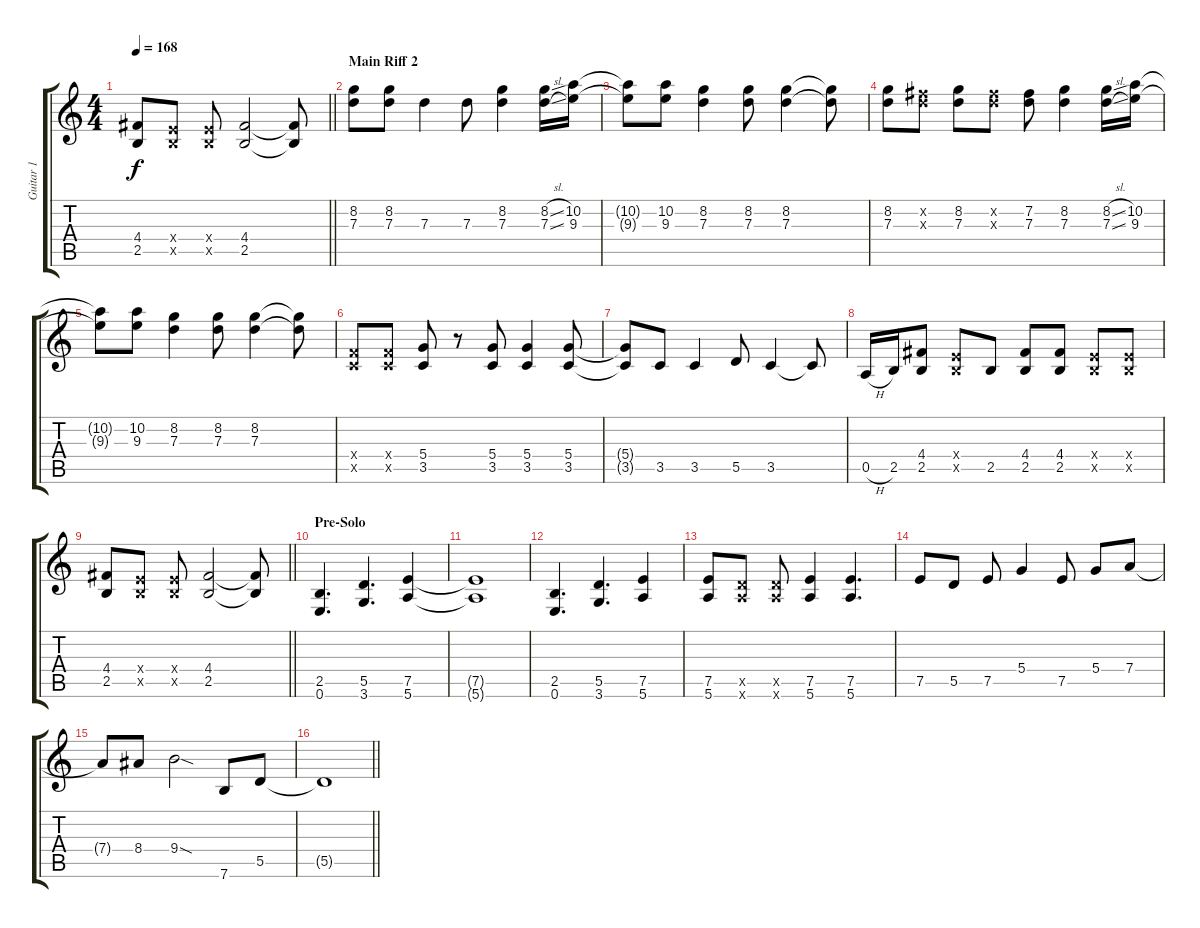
\track ("Guitar 1" "Guitar 1") {instrument overdrivenguitar}
\staff {score tabs}
\tuning (E4 B3 G3 D3 A2 E2) {hide}
\ts (4 4)
\tempo 168
\clef g2
\barLineRight lightlight
\ks c
(4.4 2.5).8{dy f} (2.4{x} 2.5{x}).8 (2.4{x} 2.5{x}).8 (4.4 2.5).2 (4.4{t} 2.5{t}).8 |
\section ("" "Main Riff 2")
(8.2 7.3).8 (8.2 7.3).8 7.3.4 7.3.8 (8.2 7.3).4 (8.2{sl} 7.3{sl}).16 (10.2 9.3).16 |
(10.2{t} 9.3{t}).8 (10.2 9.3).8 (8.2 7.3).4 (8.2 7.3).8 (8.2 7.3).4 (8.2{t} 7.3{t}).8 |
(8.2 7.3).8 (7.2{x} 7.3{x}).8 (8.2 7.3).8 (7.2{x} 7.3{x}).8 (7.2 7.3).8 (8.2 7.3).4 (8.2{sl} 7.3{sl}).16 (10.2 9.3).16 |
(10.2{t} 9.3{t}).8 (10.2 9.3).8 (8.2 7.3).4 (8.2 7.3).8 (8.2 7.3).4 (8.2{t} 7.3{t}).8 |
(3.4{x} 3.5{x}).8 (3.4{x} 3.5{x}).8 (5.4 3.5).8 r.8 (5.4 3.5).8 (5.4 3.5).4 (5.4 3.5).8 |
(5.4{t} 3.5{t}).8 3.5.8 3.5.4 5.5.8 3.5.4 3.5{t}.8 |
0.5{h}.16 2.5.16 (4.4 2.5).8 (2.4{x} 2.5{x}).8 2.5.8 (4.4 2.5).8 (4.4 2.5).8 (2.4{x} 2.5{x}).8 (2.4{x} 2.5{x}).8 |
\barLineRight lightlight
(4.4 2.5).8 (2.4{x} 2.5{x}).8 (2.4{x} 2.5{x}).8 (4.4 2.5).2 (4.4{t} 2.5{t}).8 |
\section ("" "Pre-Solo")
(2.5 0.6).4{d} (5.5 3.6).4{d} (7.5 5.6).4 |
(7.5{t} 5.6{t}).1 |
(2.5 0.6).4{d} (5.5 3.6).4{d} (7.5 5.6).4 |
(7.5 5.6).8 (5.5{x} 5.6{x}).8 (5.5{x} 5.6{x}).8 (7.5 5.6).4 (7.5 5.6).4{d} |
7.5.8 5.5.8 7.5.8 5.4.4 7.5.8 5.4.8 7.4.8 |
7.4{t}.8 8.4.8 9.4{sod}.2 7.6.8 5.5.8 |
\barLineRight lightlight
5.5{t}.1
